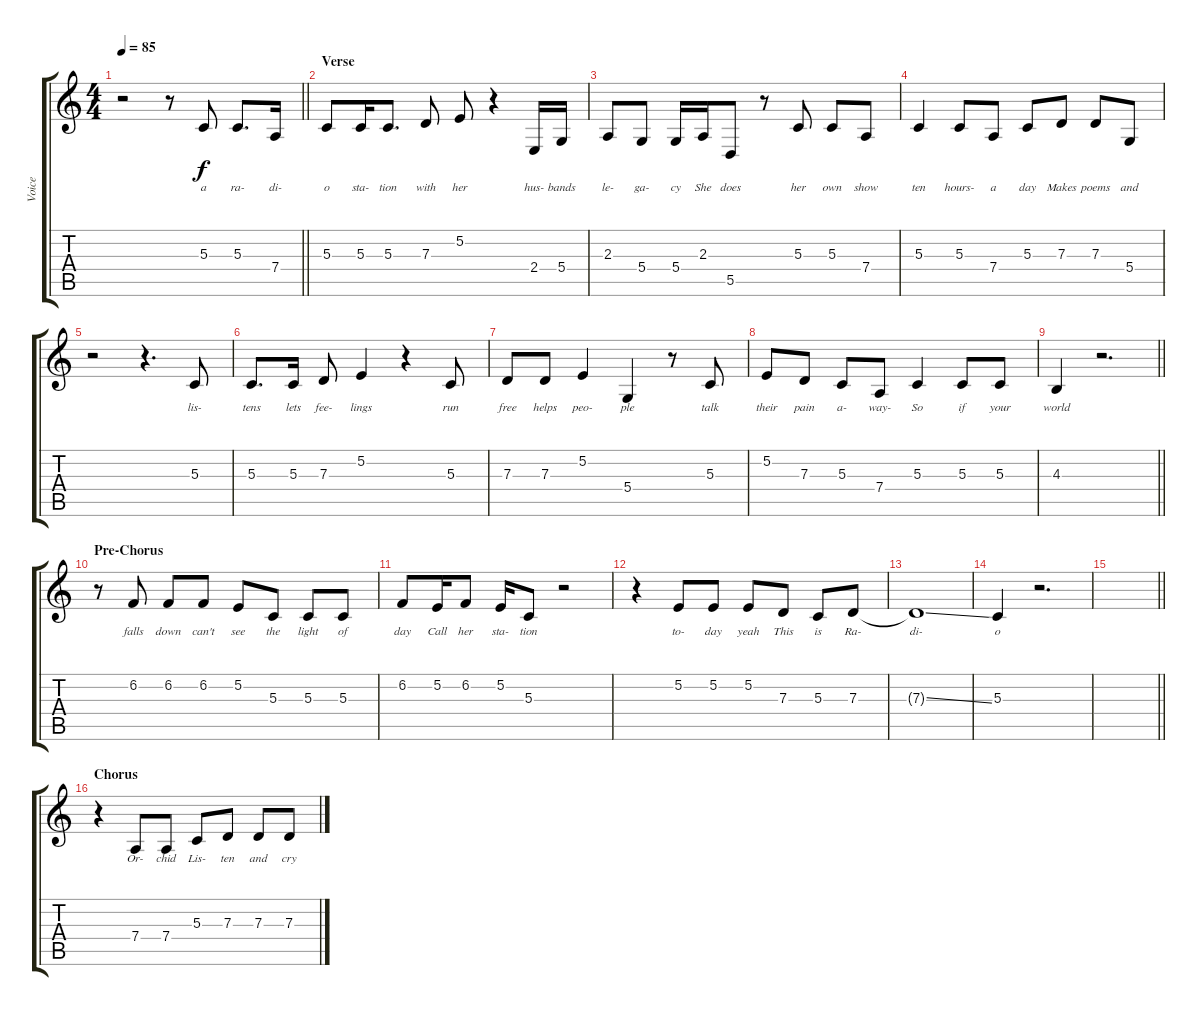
\track ("Voice" "Voice") {instrument altosax}
\staff {score tabs}
\tuning (E4 B3 G3 D3 A2 E2) {hide}
\ts (4 4)
\tempo 85
\clef g2
\barLineRight lightlight
\ks c
r.2{dy f} r.8 5.3.8{lyrics (0 "a") lyrics (1 "") lyrics (2 "") lyrics (3 "") lyrics (4 "")} 5.3.8{d lyrics (0 "ra-") lyrics (1 "") lyrics (2 "") lyrics (3 "") lyrics (4 "")} 7.4.16{lyrics (0 "di-") lyrics (1 "") lyrics (2 "") lyrics (3 "") lyrics (4 "")} |
\section ("" "Verse")
5.3.8{lyrics (0 "o") lyrics (1 "") lyrics (2 "") lyrics (3 "") lyrics (4 "")} 5.3.16{lyrics (0 "sta-") lyrics (1 "") lyrics (2 "") lyrics (3 "") lyrics (4 "")} 5.3.8{d lyrics (0 "tion") lyrics (1 "") lyrics (2 "") lyrics (3 "") lyrics (4 "")} 7.3.8{lyrics (0 "with") lyrics (1 "") lyrics (2 "") lyrics (3 "") lyrics (4 "")} 5.2.8{lyrics (0 "her") lyrics (1 "") lyrics (2 "") lyrics (3 "") lyrics (4 "")} r.4 2.4.16{lyrics (0 "hus-") lyrics (1 "") lyrics (2 "") lyrics (3 "") lyrics (4 "")} 5.4.16{lyrics (0 "bands") lyrics (1 "") lyrics (2 "") lyrics (3 "") lyrics (4 "")} |
2.3.8{lyrics (0 "le-") lyrics (1 "") lyrics (2 "") lyrics (3 "") lyrics (4 "")} 5.4.8{lyrics (0 "ga-") lyrics (1 "") lyrics (2 "") lyrics (3 "") lyrics (4 "")} 5.4.16{lyrics (0 "cy") lyrics (1 "") lyrics (2 "") lyrics (3 "") lyrics (4 "")} 2.3.16{lyrics (0 "She") lyrics (1 "") lyrics (2 "") lyrics (3 "") lyrics (4 "")} 5.5.8{lyrics (0 "does") lyrics (1 "") lyrics (2 "") lyrics (3 "") lyrics (4 "")} r.8 5.3.8{lyrics (0 "her") lyrics (1 "") lyrics (2 "") lyrics (3 "") lyrics (4 "")} 5.3.8{lyrics (0 "own") lyrics (1 "") lyrics (2 "") lyrics (3 "") lyrics (4 "")} 7.4.8{lyrics (0 "show") lyrics (1 "") lyrics (2 "") lyrics (3 "") lyrics (4 "")} |
5.3.4{lyrics (0 "ten") lyrics (1 "") lyrics (2 "") lyrics (3 "") lyrics (4 "")} 5.3.8{lyrics (0 "hours-") lyrics (1 "") lyrics (2 "") lyrics (3 "") lyrics (4 "")} 7.4.8{lyrics (0 "a") lyrics (1 "") lyrics (2 "") lyrics (3 "") lyrics (4 "")} 5.3.8{lyrics (0 "day") lyrics (1 "") lyrics (2 "") lyrics (3 "") lyrics (4 "")} 7.3.8{lyrics (0 "Makes") lyrics (1 "") lyrics (2 "") lyrics (3 "") lyrics (4 "")} 7.3.8{lyrics (0 "poems") lyrics (1 "") lyrics (2 "") lyrics (3 "") lyrics (4 "")} 5.4.8{lyrics (0 "and") lyrics (1 "") lyrics (2 "") lyrics (3 "") lyrics (4 "")} |
r.2 r.4{d} 5.3.8{lyrics (0 "lis-") lyrics (1 "") lyrics (2 "") lyrics (3 "") lyrics (4 "")} |
5.3.8{d lyrics (0 "tens") lyrics (1 "") lyrics (2 "") lyrics (3 "") lyrics (4 "")} 5.3.16{lyrics (0 "lets") lyrics (1 "") lyrics (2 "") lyrics (3 "") lyrics (4 "")} 7.3.8{lyrics (0 "fee-") lyrics (1 "") lyrics (2 "") lyrics (3 "") lyrics (4 "")} 5.2.4{lyrics (0 "lings") lyrics (1 "") lyrics (2 "") lyrics (3 "") lyrics (4 "")} r.4 5.3.8{lyrics (0 "run") lyrics (1 "") lyrics (2 "") lyrics (3 "") lyrics (4 "")} |
7.3.8{lyrics (0 "free") lyrics (1 "") lyrics (2 "") lyrics (3 "") lyrics (4 "")} 7.3.8{lyrics (0 "helps") lyrics (1 "") lyrics (2 "") lyrics (3 "") lyrics (4 "")} 5.2.4{lyrics (0 "peo-") lyrics (1 "") lyrics (2 "") lyrics (3 "") lyrics (4 "")} 5.4.4{lyrics (0 "ple") lyrics (1 "") lyrics (2 "") lyrics (3 "") lyrics (4 "")} r.8 5.3.8{lyrics (0 "talk") lyrics (1 "") lyrics (2 "") lyrics (3 "") lyrics (4 "")} |
5.2.8{lyrics (0 "their") lyrics (1 "") lyrics (2 "") lyrics (3 "") lyrics (4 "")} 7.3.8{lyrics (0 "pain") lyrics (1 "") lyrics (2 "") lyrics (3 "") lyrics (4 "")} 5.3.8{lyrics (0 "a-") lyrics (1 "") lyrics (2 "") lyrics (3 "") lyrics (4 "")} 7.4.8{lyrics (0 "way-") lyrics (1 "") lyrics (2 "") lyrics (3 "") lyrics (4 "")} 5.3.4{lyrics (0 "So") lyrics (1 "") lyrics (2 "") lyrics (3 "") lyrics (4 "")} 5.3.8{lyrics (0 "if") lyrics (1 "") lyrics (2 "") lyrics (3 "") lyrics (4 "")} 5.3.8{lyrics (0 "your") lyrics (1 "") lyrics (2 "") lyrics (3 "") lyrics (4 "")} |
\barLineRight lightlight
4.3.4{lyrics (0 "world") lyrics (1 "") lyrics (2 "") lyrics (3 "") lyrics (4 "")} r.2{d} |
\section ("" "Pre-Chorus")
r.8 6.2.8{lyrics (0 "falls") lyrics (1 "") lyrics (2 "") lyrics (3 "") lyrics (4 "")} 6.2.8{lyrics (0 "down") lyrics (1 "") lyrics (2 "") lyrics (3 "") lyrics (4 "")} 6.2.8{lyrics (0 "can't") lyrics (1 "") lyrics (2 "") lyrics (3 "") lyrics (4 "")} 5.2.8{lyrics (0 "see") lyrics (1 "") lyrics (2 "") lyrics (3 "") lyrics (4 "")} 5.3.8{lyrics (0 "the") lyrics (1 "") lyrics (2 "") lyrics (3 "") lyrics (4 "")} 5.3.8{lyrics (0 "light") lyrics (1 "") lyrics (2 "") lyrics (3 "") lyrics (4 "")} 5.3.8{lyrics (0 "of") lyrics (1 "") lyrics (2 "") lyrics (3 "") lyrics (4 "")} |
6.2.8{lyrics (0 "day") lyrics (1 "") lyrics (2 "") lyrics (3 "") lyrics (4 "")} 5.2.16{lyrics (0 "Call") lyrics (1 "") lyrics (2 "") lyrics (3 "") lyrics (4 "")} 6.2.8{lyrics (0 "her") lyrics (1 "") lyrics (2 "") lyrics (3 "") lyrics (4 "")} 5.2.16{lyrics (0 "sta-") lyrics (1 "") lyrics (2 "") lyrics (3 "") lyrics (4 "")} 5.3.8{lyrics (0 "tion") lyrics (1 "") lyrics (2 "") lyrics (3 "") lyrics (4 "")} r.2 |
r.4 5.2.8{lyrics (0 "to-") lyrics (1 "") lyrics (2 "") lyrics (3 "") lyrics (4 "")} 5.2.8{lyrics (0 "day") lyrics (1 "") lyrics (2 "") lyrics (3 "") lyrics (4 "")} 5.2.8{lyrics (0 "yeah") lyrics (1 "") lyrics (2 "") lyrics (3 "") lyrics (4 "")} 7.3.8{lyrics (0 "This") lyrics (1 "") lyrics (2 "") lyrics (3 "") lyrics (4 "")} 5.3.8{lyrics (0 "is") lyrics (1 "") lyrics (2 "") lyrics (3 "") lyrics (4 "")} 7.3.8{lyrics (0 "Ra-") lyrics (1 "") lyrics (2 "") lyrics (3 "") lyrics (4 "")} |
7.3{ss t}.1{lyrics (0 "di-") lyrics (1 "") lyrics (2 "") lyrics (3 "") lyrics (4 "")} |
5.3.4{lyrics (0 "o") lyrics (1 "") lyrics (2 "") lyrics (3 "") lyrics (4 "")} r.2{d} |
\barLineRight lightlight
|
\section ("" "Chorus")
r.4 7.4.8{lyrics (0 "Or-") lyrics (1 "") lyrics (2 "") lyrics (3 "") lyrics (4 "")} 7.4.8{lyrics (0 "chid") lyrics (1 "") lyrics (2 "") lyrics (3 "") lyrics (4 "")} 5.3.8{lyrics (0 "Lis-") lyrics (1 "") lyrics (2 "") lyrics (3 "") lyrics (4 "")} 7.3.8{lyrics (0 "ten") lyrics (1 "") lyrics (2 "") lyrics (3 "") lyrics (4 "")} 7.3.8{lyrics (0 "and") lyrics (1 "") lyrics (2 "") lyrics (3 "") lyrics (4 "")} 7.3.8{lyrics (0 "cry") lyrics (1 "") lyrics (2 "") lyrics (3 "") lyrics (4 "")}
